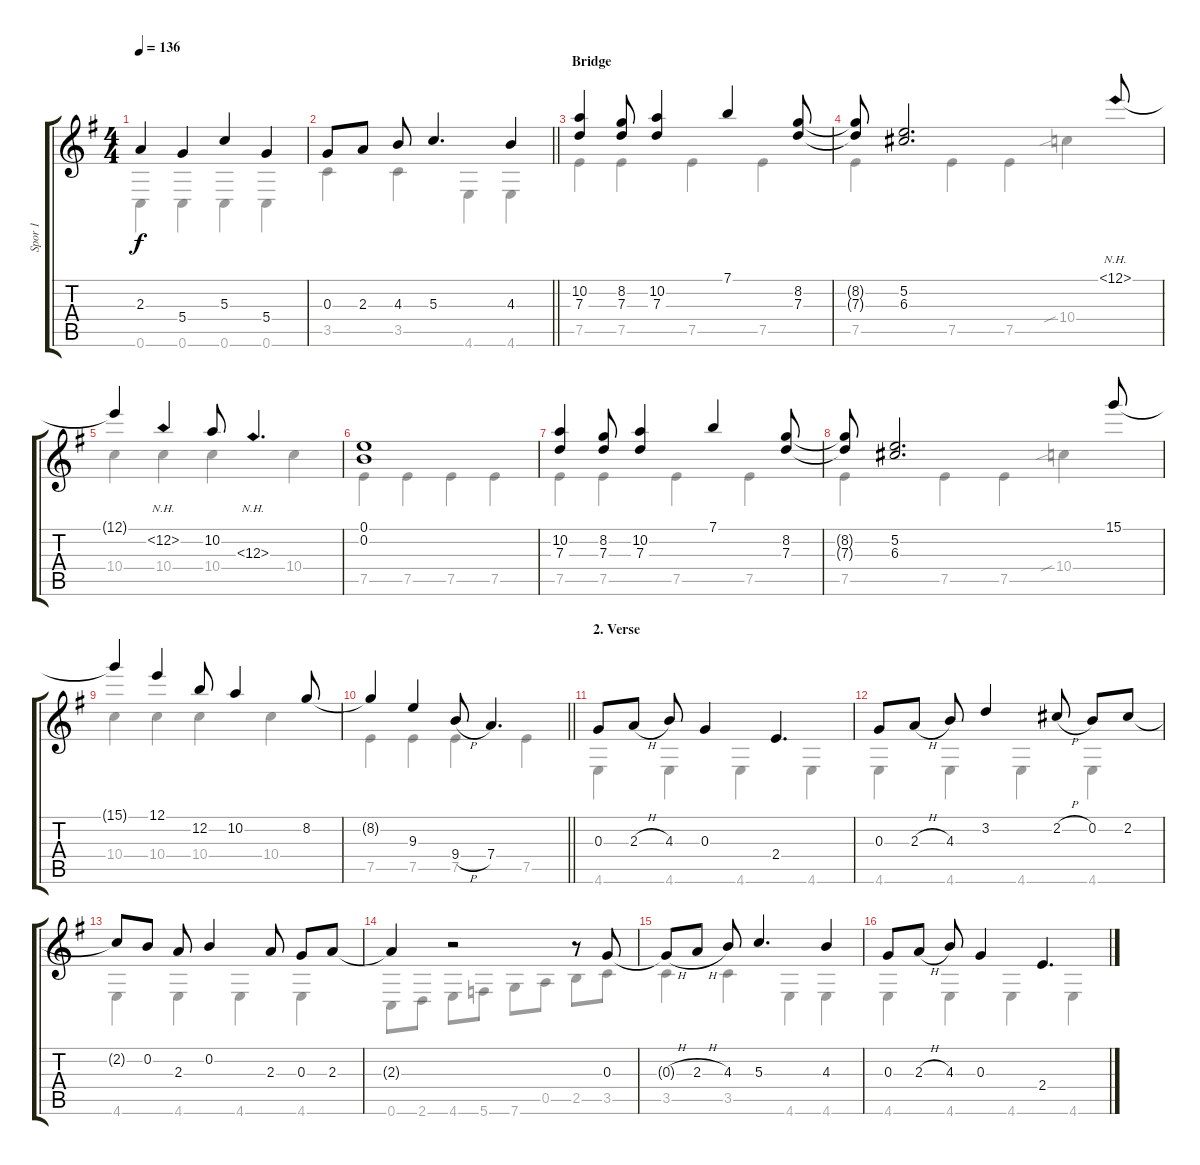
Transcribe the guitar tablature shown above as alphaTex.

\track ("Spor 1" "Spor 1") {instrument acousticguitarsteel}
\staff {score tabs}
\tuning (E4 B3 G3 D3 A2 C2) {hide}
\voice
\ts (4 4)
\tempo 136
\clef g2
\ks eminor
2.3{t}.4{dy f} 5.4.4 5.3.4 5.4.4 |
\barLineRight lightlight
0.3.8 2.3.8 4.3.8 5.3.4{d} 4.3.4 |
\section ("" "Bridge")
(10.2 7.3).4 (8.2 7.3).8 (10.2 7.3).4 7.1.4 (8.2 7.3).8 |
(8.2{t} 7.3{t}).8 (5.2 6.3).2{d} 12.1{nh}.8 |
12.1{t}.4 12.2{nh}.4 10.2.8 12.3{nh}.4{d} |
(0.1 0.2).1 |
(10.2 7.3).4 (8.2 7.3).8 (10.2 7.3).4 7.1.4 (8.2 7.3).8 |
(8.2{t} 7.3{t}).8 (5.2 6.3).2{d} 15.1.8 |
15.1{t}.4 12.1.4 12.2.8 10.2.4 8.2.8 |
\barLineRight lightlight
8.2{t}.4 9.3.4 9.4{h}.8 7.4.4{d} |
\section ("" "2. Verse")
0.3.8 2.3{h}.8 4.3.8 0.3.4 2.4.4{d} |
0.3.8 2.3{h}.8 4.3.8 3.2.4 2.2{h}.8 0.2.8 2.2.8 |
2.2{t}.8 0.2.8 2.3.8 0.2.4 2.3.8 0.3.8 2.3.8 |
2.3{t}.4 r.2 r.8 0.3.8 |
0.3{h t}.8 2.3{h}.8 4.3.8 5.3.4{d} 4.3.4 |
0.3.8 2.3{h}.8 4.3.8 0.3.4 2.4.4{d}
\voice
\clef g2
\ottava regular
\simile none
\ks eminor
0.6.4{dy f} 0.6.4 0.6.4 0.6.4 |
\barLineRight lightlight
3.5.4 3.5.4 4.6.4 4.6.4 |
7.5.4 7.5.4 7.5.4 7.5.4 |
7.5.4 7.5.4 7.5.4 10.4{sib}.4 |
10.4.4 10.4.4 10.4.4 10.4.4 |
7.5.4 7.5.4 7.5.4 7.5.4 |
7.5.4 7.5.4 7.5.4 7.5.4 |
7.5.4 7.5.4 7.5.4 10.4{sib}.4 |
10.4.4 10.4.4 10.4.4 10.4.4 |
\barLineRight lightlight
7.5.4 7.5.4 7.5.4 7.5.4 |
4.6.4 4.6.4 4.6.4 4.6.4 |
4.6.4 4.6.4 4.6.4 4.6.4 |
4.6.4 4.6.4 4.6.4 4.6.4 |
0.6.8 2.6.8 4.6.8 5.6.8 7.6.8 0.5.8 2.5.8 3.5.8 |
3.5.4 3.5.4 4.6.4 4.6.4 |
4.6.4 4.6.4 4.6.4 4.6.4
